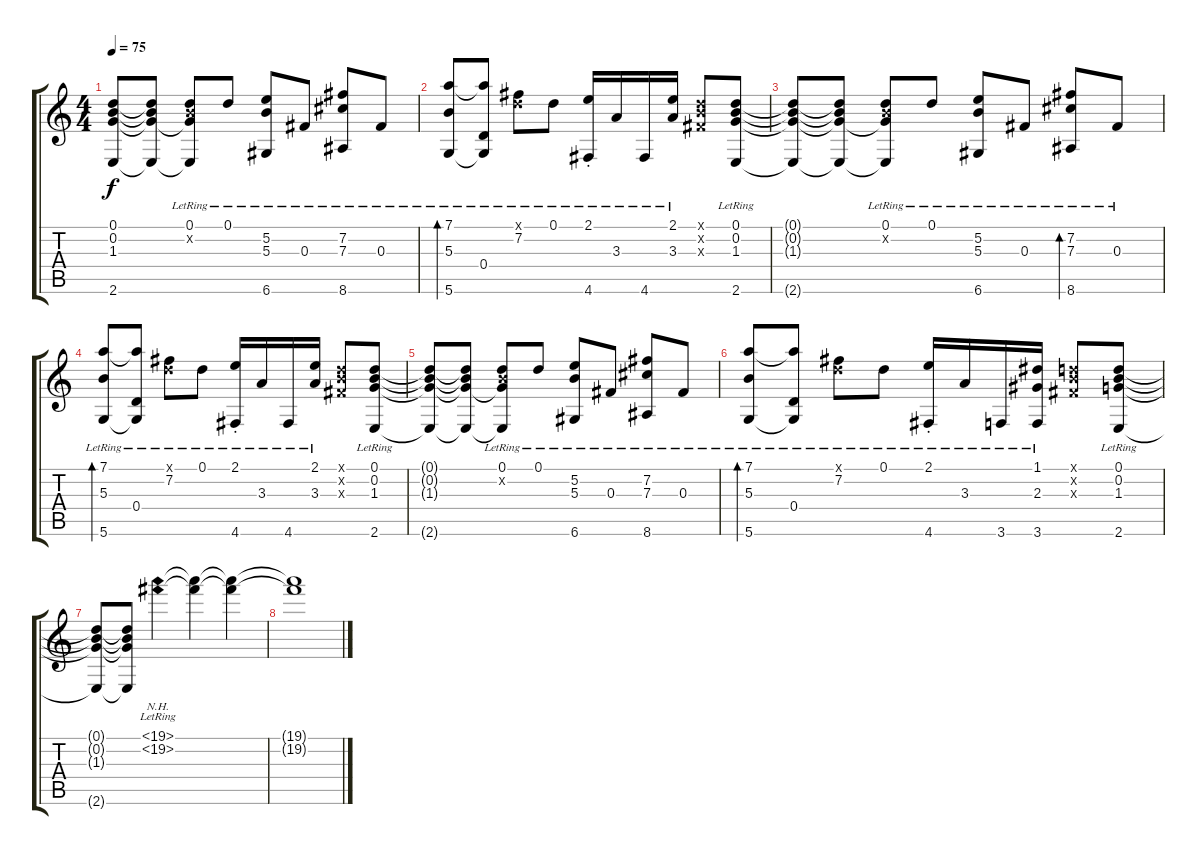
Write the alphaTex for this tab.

\track "" {instrument acousticguitarsteel}
\staff {score tabs}
\tuning (D4 B3 Gb3 D3 A2 D2) {hide}
\ts (4 4)
\tempo 75
\clef g2
\ks c
(0.1{t} 0.2{t} 1.3{t} 2.6{t}).8{dy f} (0.1{t} 0.2{t} 1.3{t} 2.6{t}).8 (0.1{lr} 0.2{x} 1.3{t} 2.6{t}).8 0.1{lr}.8 (5.2{lr} 5.3{lr} 6.6{lr}).8 0.3{lr}.8 (7.2{lr} 7.3{lr} 8.6{lr}).8 0.3{lr}.8 |
(7.1{lr} 5.3{lr} 5.6{lr}).8{bd 60} (7.1{t} 0.4{lr} 5.6{t}).8 (0.1{x} 7.2{lr}).8 0.1{lr}.8 (2.1{st lr} 4.6{st lr}).16 3.3{lr}.16 4.6{lr}.16 (2.1{lr} 3.3{lr}).16 (0.1{x} 0.2{x} 0.3{x}).8 (0.1{lr} 0.2{lr} 1.3{lr} 2.6{lr}).8 |
(0.1{t} 0.2{t} 1.3{t} 2.6{t}).8 (0.1{t} 0.2{t} 1.3{t} 2.6{t}).8 (0.1{lr} 0.2{x} 1.3{t} 2.6{t}).8 0.1{lr}.8 (5.2{lr} 5.3{lr} 6.6{lr}).8 0.3{lr}.8 (7.2{lr} 7.3{lr} 8.6{lr}).8{bd 60} 0.3{lr}.8 |
(7.1{lr} 5.3{lr} 5.6{lr}).8{bd 60} (7.1{t} 0.4{lr} 5.6{t}).8 (0.1{x} 7.2{lr}).8 0.1{lr}.8 (2.1{st lr} 4.6{st lr}).16 3.3{lr}.16 4.6{lr}.16 (2.1{lr} 3.3{lr}).16 (0.1{x} 0.2{x} 0.3{x}).8 (0.1{lr} 0.2{lr} 1.3{lr} 2.6{lr}).8 |
(0.1{t} 0.2{t} 1.3{t} 2.6{t}).8 (0.1{t} 0.2{t} 1.3{t} 2.6{t}).8 (0.1{lr} 0.2{x} 1.3{t} 2.6{t}).8 0.1{lr}.8 (5.2{lr} 5.3{lr} 6.6{lr}).8 0.3{lr}.8 (7.2{lr} 7.3{lr} 8.6{lr}).8 0.3{lr}.8 |
(7.1{lr} 5.3{lr} 5.6{lr}).8{bd 60} (7.1{t} 0.4{lr} 5.6{t}).8 (0.1{x} 7.2{lr}).8 0.1{lr}.8 (2.1{st lr} 4.6{st lr}).16 3.3{lr}.16 3.6{lr}.16 (1.1{lr} 2.3{lr} 3.6{lr}).16 (0.1{x} 0.2{x} 0.3{x}).8 (0.1{lr} 0.2{lr} 1.3{lr} 2.6{lr}).8 |
(0.1{t} 0.2{t} 1.3{t} 2.6{t}).8 (0.1{t} 0.2{t} 1.3{t} 2.6{t}).8 (19.1{nh lr} 19.2{nh lr}).4 (19.1{t} 19.2{t}).4 (19.1{t} 19.2{t}).4 |
(19.1{t} 19.2{t}).1
